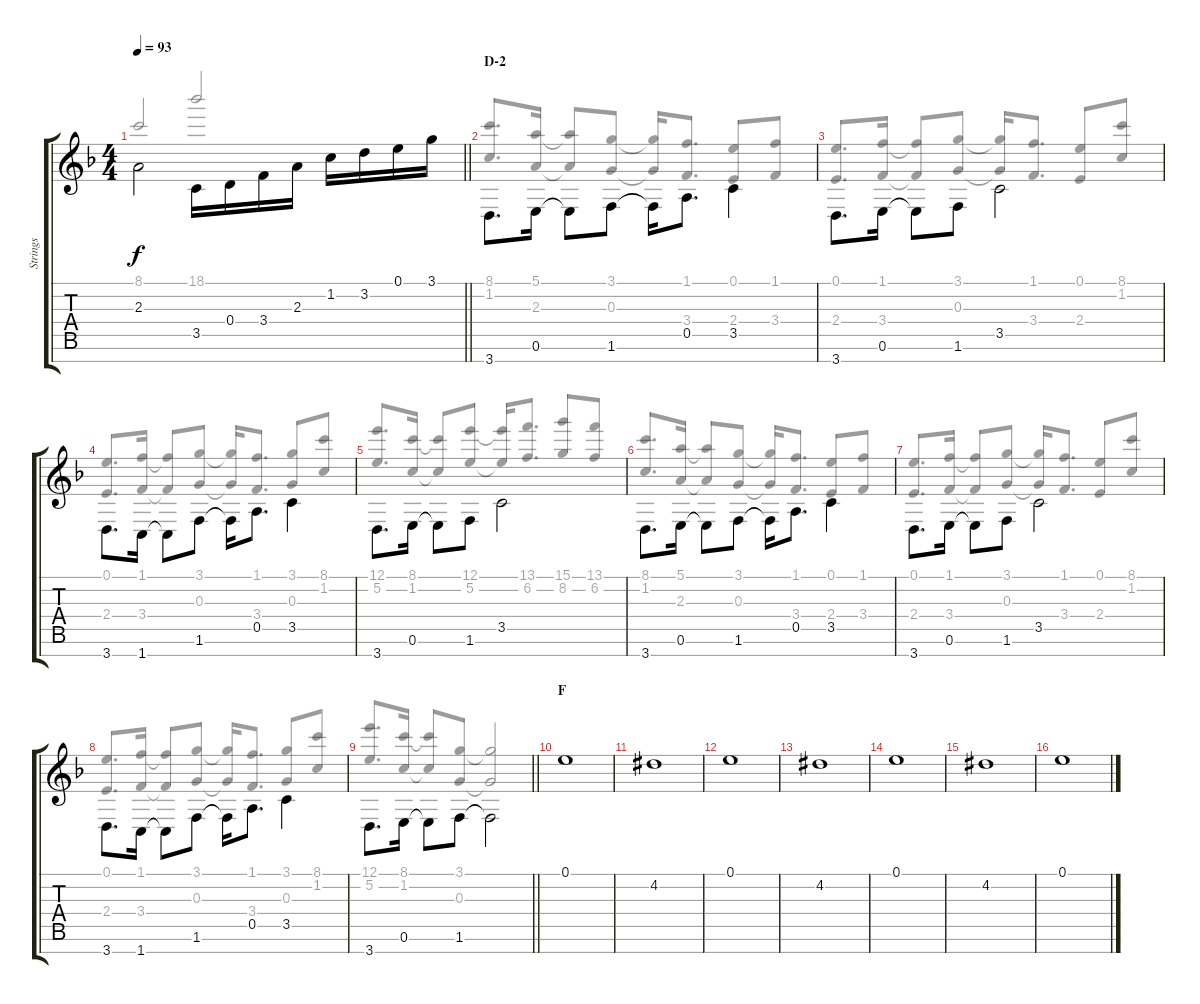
\track ("Strings" "Strings") {instrument stringensemble1}
\staff {score tabs}
\tuning (E5 B4 G4 D4 A3 E3 B2) {hide}
\voice
\ts (4 4)
\tempo 93
\clef g2
\barLineRight lightlight
\ks f
2.3.2{dy f beam Down} 3.5.16{beam Down} 0.4.16{beam Down} 3.4.16{beam Down} 2.3.16{beam Down} 1.2.16{beam Down} 3.2.16{beam Down} 0.1.16{beam Down} 3.1.16{beam Down} |
\section ("" "D-2")
3.7.8{d beam Down} 0.6.16{beam Down} 0.6{t}.8{beam Down} 1.6.8{beam Down} 1.6{t}.16{beam Down} 0.5.8{d beam Down} 3.5.4{beam Down} |
3.7.8{d beam Down} 0.6.16{beam Down} 0.6{t}.8{beam Down} 1.6.8{beam Down} 3.5.2{beam Down} |
3.7.8{d beam Down} 1.7.16{beam Down} 1.7{t}.8{beam Down} 1.6.8{beam Down} 1.6{t}.16{beam Down} 0.5.8{d beam Down} 3.5.4{beam Down} |
3.7.8{d beam Down} 0.6.16{beam Down} 0.6{t}.8{beam Down} 1.6.8{beam Down} 3.5.2{beam Down} |
3.7.8{d beam Down} 0.6.16{beam Down} 0.6{t}.8{beam Down} 1.6.8{beam Down} 1.6{t}.16{beam Down} 0.5.8{d beam Down} 3.5.4{beam Down} |
3.7.8{d beam Down} 0.6.16{beam Down} 0.6{t}.8{beam Down} 1.6.8{beam Down} 3.5.2{beam Down} |
3.7.8{d beam Down} 1.7.16{beam Down} 1.7{t}.8{beam Down} 1.6.8{beam Down} 1.6{t}.16{beam Down} 0.5.8{d beam Down} 3.5.4{beam Down} |
\barLineRight lightlight
3.7.8{d beam Down} 0.6.16{beam Down} 0.6{t}.8{beam Down} 1.6.8{beam Down} 1.6{t}.2{beam Down} |
\section ("" "F")
0.1.1 |
4.2{acc #}.1 |
0.1.1 |
4.2{acc #}.1 |
0.1.1 |
4.2{acc #}.1 |
0.1.1
\voice
\clef g2
\ottava regular
\simile none
\barLineRight lightlight
\ks f
8.1.2{dy f beam Up} 18.1.2{beam Up} |
(8.1 1.2).8{d beam Up} (5.1 2.3).16{beam Up} (5.1{t} 2.3{t}).8{beam Up} (3.1 0.3).8{beam Up} (3.1{t} 0.3{t}).16{beam Up} (1.1 3.4).8{d beam Up} (0.1 2.4).8{beam Up} (1.1 3.4).8{beam Up} |
(0.1 2.4).8{d beam Up} (1.1 3.4).16{beam Up} (1.1{t} 3.4{t}).8{beam Up} (3.1 0.3).8{beam Up} (3.1{t} 0.3{t}).16{beam Up} (1.1 3.4).8{d beam Up} (0.1 2.4).8{beam Up} (8.1 1.2).8{beam Up} |
(0.1 2.4).8{d beam Up} (1.1 3.4).16{beam Up} (1.1{t} 3.4{t}).8{beam Up} (3.1 0.3).8{beam Up} (3.1{t} 0.3{t}).16{beam Up} (1.1 3.4).8{d beam Up} (3.1 0.3).8{beam Up} (8.1 1.2).8{beam Up} |
(12.1 5.2).8{d beam Up} (8.1 1.2).16{beam Up} (8.1{t} 1.2{t}).8{beam Up} (12.1 5.2).8{beam Up} (12.1{t} 5.2{t}).16{beam Up} (13.1 6.2).8{d beam Up} (15.1 8.2).8{beam Up} (13.1 6.2).8{beam Up} |
(8.1 1.2).8{d beam Up} (5.1 2.3).16{beam Up} (5.1{t} 2.3{t}).8{beam Up} (3.1 0.3).8{beam Up} (3.1{t} 0.3{t}).16{beam Up} (1.1 3.4).8{d beam Up} (0.1 2.4).8{beam Up} (1.1 3.4).8{beam Up} |
(0.1 2.4).8{d beam Up} (1.1 3.4).16{beam Up} (1.1{t} 3.4{t}).8{beam Up} (3.1 0.3).8{beam Up} (3.1{t} 0.3{t}).16{beam Up} (1.1 3.4).8{d beam Up} (0.1 2.4).8{beam Up} (8.1 1.2).8{beam Up} |
(0.1 2.4).8{d beam Up} (1.1 3.4).16{beam Up} (1.1{t} 3.4{t}).8{beam Up} (3.1 0.3).8{beam Up} (3.1{t} 0.3{t}).16{beam Up} (1.1 3.4).8{d beam Up} (3.1 0.3).8{beam Up} (8.1 1.2).8{beam Up} |
\barLineRight lightlight
(12.1 5.2).8{d beam Up} (8.1 1.2).16{beam Up} (8.1{t} 1.2{t}).8{beam Up} (3.1 0.3).8{beam Up} (3.1{t} 0.3{t}).2{beam Up} |
|
|
|
|
|
|
